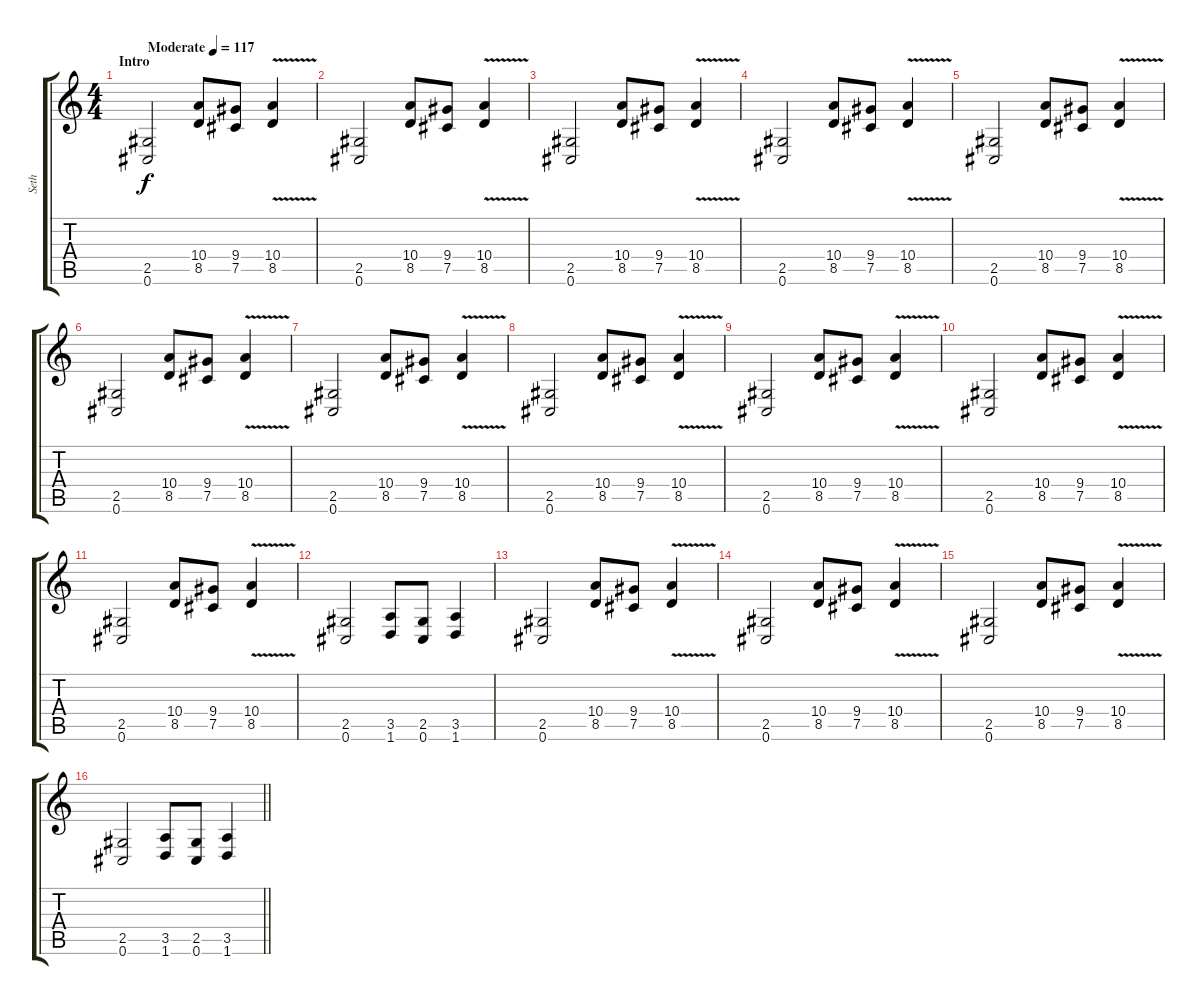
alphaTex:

\track ("Seth " "Seth ") {instrument overdrivenguitar}
\staff {score tabs}
\tuning (Db4 Ab3 E3 B2 Gb2 Db2) {hide}
\ts (4 4)
\section ("" "Intro")
\tempo (117 "Moderate")
\clef g2
\ks c
(2.5 0.6).2{dy f instrument overdrivenguitar} (10.4 8.5).8 (9.4 7.5).8 (10.4{v} 8.5{v}).4 |
(2.5 0.6).2 (10.4 8.5).8 (9.4 7.5).8 (10.4{v} 8.5{v}).4 |
(2.5 0.6).2 (10.4 8.5).8 (9.4 7.5).8 (10.4{v} 8.5{v}).4 |
(2.5 0.6).2 (10.4 8.5).8 (9.4 7.5).8 (10.4{v} 8.5{v}).4 |
(2.5 0.6).2 (10.4 8.5).8 (9.4 7.5).8 (10.4{v} 8.5{v}).4 |
(2.5 0.6).2 (10.4 8.5).8 (9.4 7.5).8 (10.4{v} 8.5{v}).4 |
(2.5 0.6).2 (10.4 8.5).8 (9.4 7.5).8 (10.4{v} 8.5{v}).4 |
(2.5 0.6).2 (10.4 8.5).8 (9.4 7.5).8 (10.4{v} 8.5{v}).4 |
(2.5 0.6).2 (10.4 8.5).8 (9.4 7.5).8 (10.4{v} 8.5{v}).4 |
(2.5 0.6).2 (10.4 8.5).8 (9.4 7.5).8 (10.4{v} 8.5{v}).4 |
(2.5 0.6).2 (10.4 8.5).8 (9.4 7.5).8 (10.4{v} 8.5{v}).4 |
(2.5 0.6).2 (3.5 1.6).8 (2.5 0.6).8 (3.5 1.6).4 |
(2.5 0.6).2 (10.4 8.5).8 (9.4 7.5).8 (10.4{v} 8.5{v}).4 |
(2.5 0.6).2 (10.4 8.5).8 (9.4 7.5).8 (10.4{v} 8.5{v}).4 |
(2.5 0.6).2 (10.4 8.5).8 (9.4 7.5).8 (10.4{v} 8.5{v}).4 |
\barLineRight lightlight
(2.5 0.6).2 (3.5 1.6).8 (2.5 0.6).8 (3.5 1.6).4
